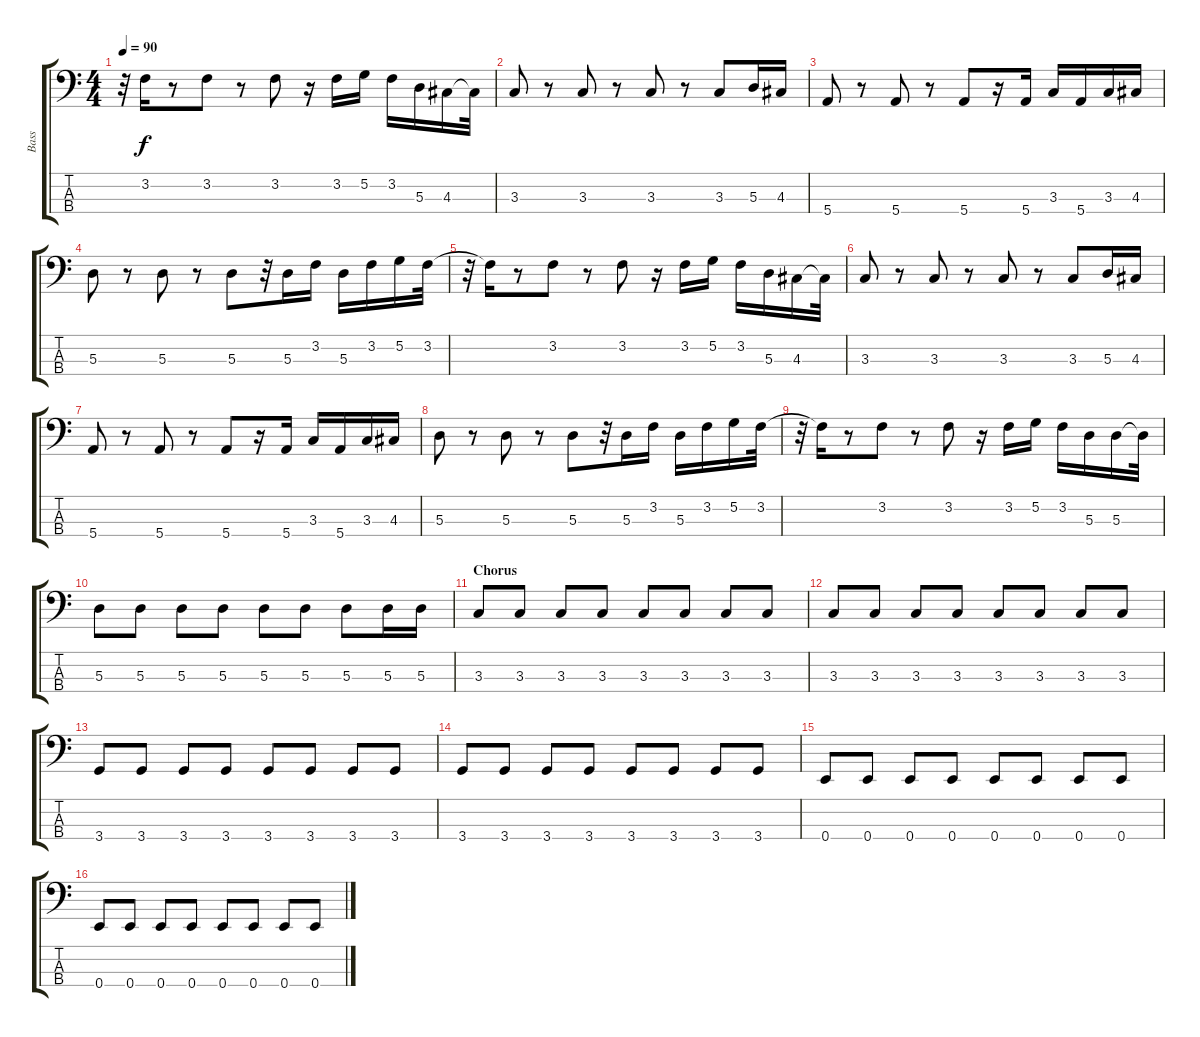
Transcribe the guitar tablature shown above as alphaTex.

\track ("Bass" "Bass") {instrument distortionguitar}
\staff {score tabs}
\tuning (G2 D2 A1 E1) {hide}
\ts (4 4)
\tempo 90
\clef f4
\ks c
r.32{dy f} 3.2{t}.16 r.8 3.2.8 r.8 3.2.8 r.16 3.2.16 5.2.16 3.2.16 5.3.16 4.3.16 4.3{t}.32 |
3.3.8 r.8 3.3.8 r.8 3.3.8 r.8 3.3.8 5.3.16 4.3.16 |
5.4.8 r.8 5.4.8 r.8 5.4.8 r.16 5.4.16 3.3.16 5.4.16 3.3.16 4.3.16 |
5.3.8 r.8 5.3.8 r.8 5.3.8 r.32 5.3.16 3.2.16 5.3.16 3.2.16 5.2.16 3.2.32 |
r.32 3.2{t}.16 r.8 3.2.8 r.8 3.2.8 r.16 3.2.16 5.2.16 3.2.16 5.3.16 4.3.16 4.3{t}.32 |
3.3.8 r.8 3.3.8 r.8 3.3.8 r.8 3.3.8 5.3.16 4.3.16 |
5.4.8 r.8 5.4.8 r.8 5.4.8 r.16 5.4.16 3.3.16 5.4.16 3.3.16 4.3.16 |
5.3.8 r.8 5.3.8 r.8 5.3.8 r.32 5.3.16 3.2.16 5.3.16 3.2.16 5.2.16 3.2.32 |
r.32 3.2{t}.16 r.8 3.2.8 r.8 3.2.8 r.16 3.2.16 5.2.16 3.2.16 5.3.16 5.3.16 5.3{t}.32 |
5.3.8 5.3.8 5.3.8 5.3.8 5.3.8 5.3.8 5.3.8 5.3.16 5.3.16 |
\section ("" "Chorus")
3.3.8 3.3.8 3.3.8 3.3.8 3.3.8 3.3.8 3.3.8 3.3.8 |
3.3.8 3.3.8 3.3.8 3.3.8 3.3.8 3.3.8 3.3.8 3.3.8 |
3.4.8 3.4.8 3.4.8 3.4.8 3.4.8 3.4.8 3.4.8 3.4.8 |
3.4.8 3.4.8 3.4.8 3.4.8 3.4.8 3.4.8 3.4.8 3.4.8 |
0.4.8 0.4.8 0.4.8 0.4.8 0.4.8 0.4.8 0.4.8 0.4.8 |
0.4.8 0.4.8 0.4.8 0.4.8 0.4.8 0.4.8 0.4.8 0.4.8
